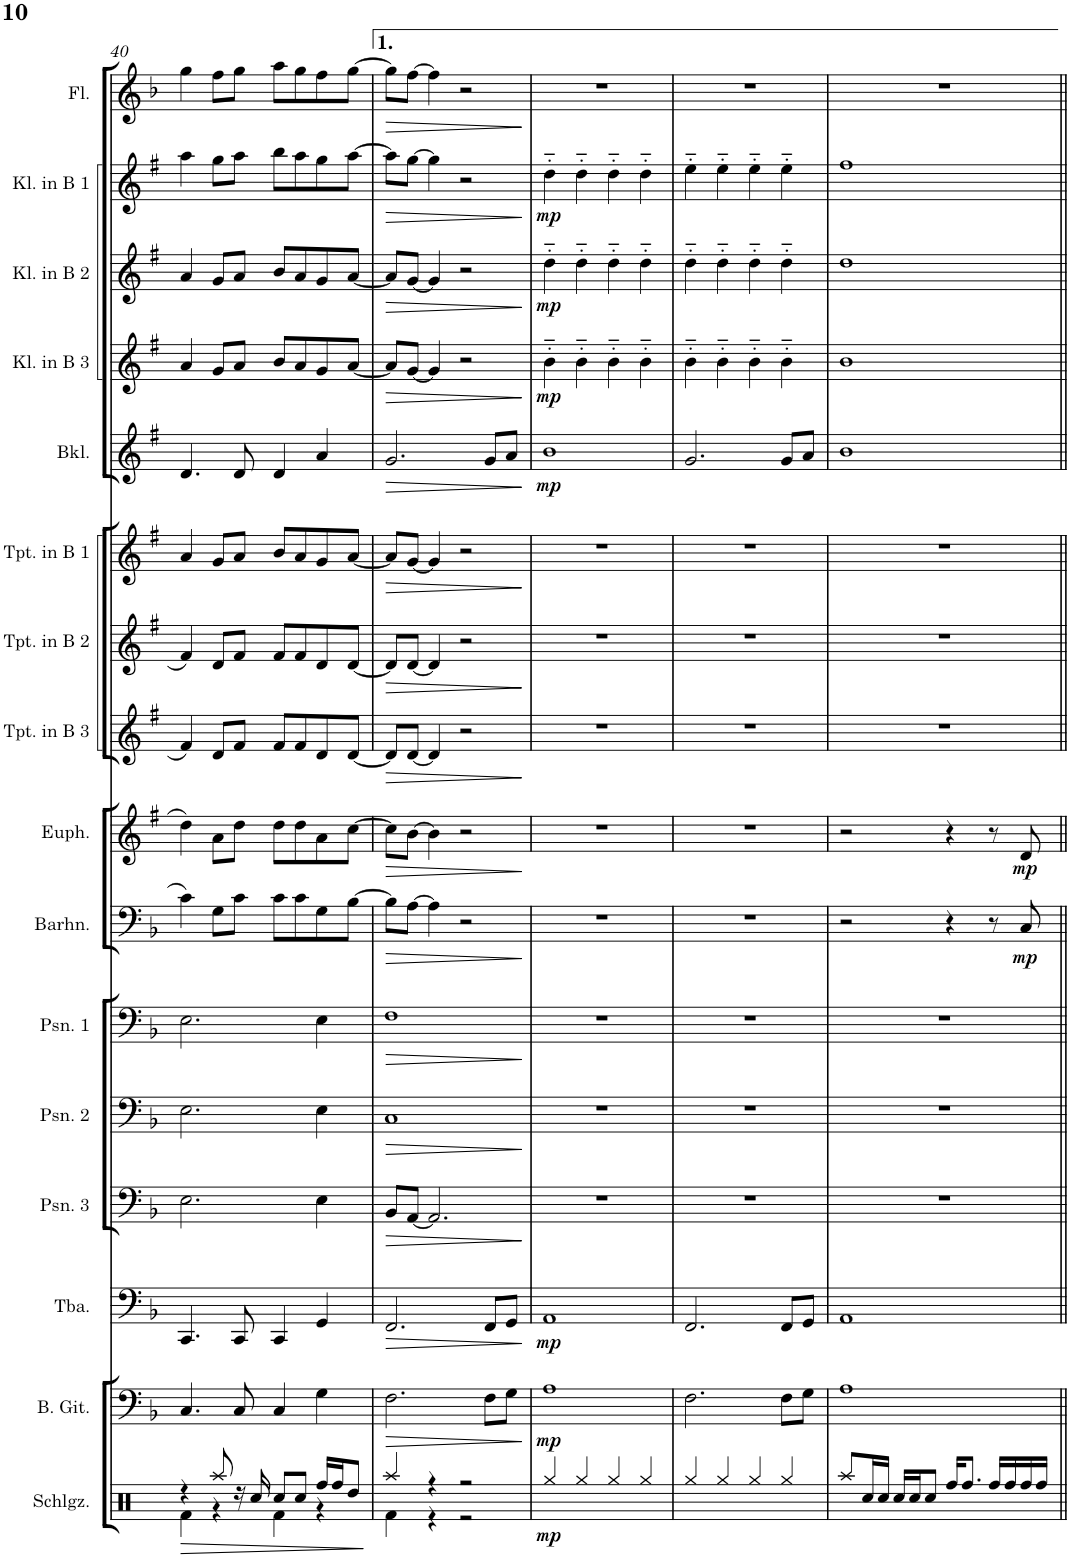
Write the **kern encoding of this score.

**kern	**dynam	**kern	**dynam	**kern	**dynam	**kern	**dynam	**kern	**dynam	**kern	**dynam	**kern	**dynam	**kern	**dynam	**kern	**dynam	**kern	**dynam	**kern	**dynam	**kern	**dynam	**kern	**dynam	**kern	**dynam	**kern	**dynam	**kern	**dynam
*part16	*part16	*part15	*part15	*part14	*part14	*part13	*part13	*part12	*part12	*part11	*part11	*part10	*part10	*part9	*part9	*part8	*part8	*part7	*part7	*part6	*part6	*part5	*part5	*part4	*part4	*part3	*part3	*part2	*part2	*part1	*part1
*staff16	*staff16	*staff15	*staff15	*staff14	*staff14	*staff13	*staff13	*staff12	*staff12	*staff11	*staff11	*staff10	*staff10	*staff9	*staff9	*staff8	*staff8	*staff7	*staff7	*staff6	*staff6	*staff5	*staff5	*staff4	*staff4	*staff3	*staff3	*staff2	*staff2	*staff1	*staff1
*I"Schlagwerk	*	*I"Bass Gitarre	*	*I"Tuba	*	*I"Posaune 3	*	*I"Posaune 2	*	*I"Posaune 1	*	*I"Baritonhorn	*	*I"Euphonium	*	*I"Trompete in B 3	*	*I"Trompete in B 2	*	*I"Trompete in B 1	*	*I"Bassklarinette	*	*I"Klarinette in B 3	*	*I"Klarinette in B 2	*	*I"Klarinette in B 1	*	*I"Flöte	*
*	*	*I'B. Git.	*	*I'Tba.	*	*I'Psn. 3	*	*I'Psn. 2	*	*I'Psn. 1	*	*I'Barhn.	*	*I'Euph.	*	*I'Tpt. in B 3	*	*I'Tpt. in B 2	*	*I'Tpt. in B 1	*	*I'Bkl.	*	*I'Kl. in B 3	*	*I'Kl. in B 2	*	*I'Kl. in B 1	*	*I'Fl.	*
!!LO:PB:g=z
*clefX	*	*clefF4	*	*clefF4	*	*clefF4	*	*clefF4	*	*clefF4	*	*clefF4	*	*clefG2	*	*clefG2	*	*clefG2	*	*clefG2	*	*clefG2	*	*clefG2	*	*clefG2	*	*clefG2	*	*clefG2	*
*	*	*Trd7c12	*	*	*	*	*	*	*	*	*	*Trd4c7	*	*Trd8c14	*	*Trd1c2	*	*Trd1c2	*	*Trd1c2	*	*Trd8c14	*	*Trd1c2	*	*Trd1c2	*	*Trd1c2	*	*	*
*k[]	*	*k[b-]	*	*k[b-]	*	*k[b-]	*	*k[b-]	*	*k[b-]	*	*k[b-]	*	*k[f#]	*	*k[f#]	*	*k[f#]	*	*k[f#]	*	*k[f#]	*	*k[f#]	*	*k[f#]	*	*k[f#]	*	*k[b-]	*
*M4/4	*	*M4/4	*	*M4/4	*	*M4/4	*	*M4/4	*	*M4/4	*	*M4/4	*	*M4/4	*	*M4/4	*	*M4/4	*	*M4/4	*	*M4/4	*	*M4/4	*	*M4/4	*	*M4/4	*	*M4/4	*
=40	=40	=40	=40	=40	=40	=40	=40	=40	=40	=40	=40	=40	=40	=40	=40	=40	=40	=40	=40	=40	=40	=40	=40	=40	=40	=40	=40	=40	=40	=40	=40
!	!LO:HP:b	!	!	!	!	!	!	!	!	!	!	!	!	!	!	!	!	!	!	!	!	!	!	!	!	!	!	!	!	!	!
*^	*	*	*	*	*	*	*	*	*	*	*	*	*	*	*	*	*	*	*	*	*	*	*	*	*	*	*	*	*	*	*
4r	4Rf\	>	4.C/	.	4.CC/	.	2.E\	.	2.E\	.	2.E\	.	4c\	.	4dd\	.	4f#/	.	4f#/	.	4a/	.	4.d/	.	4a/	.	4a/	.	4aa\	.	4gg\	.
8Raa/	4r	.	.	.	.	.	.	.	.	.	.	.	8G\L	.	8a\L	.	8d/L	.	8d/L	.	8g/L	.	.	.	8g/L	.	8g/L	.	8gg\L	.	8ff\L	.
16r	.	.	8C/	.	8CC/	.	.	.	.	.	.	.	8c\J	.	8dd\J	.	8f#/J	.	8f#/J	.	8a/J	.	8d/	.	8a/J	.	8a/J	.	8aa\J	.	8gg\J	.
16Rcc/	.	.	.	.	.	.	.	.	.	.	.	.	.	.	.	.	.	.	.	.	.	.	.	.	.	.	.	.	.	.	.	.
8Rcc/L	4Rf\	.	4C/	.	4CC/	.	.	.	.	.	.	.	8c\L	.	8dd\L	.	8f#/L	.	8f#/L	.	8b/L	.	4d/	.	8b/L	.	8b/L	.	8bb\L	.	8aa\L	.
8Rcc/J	.	.	.	.	.	.	.	.	.	.	.	.	8c\	.	8dd\	.	8f#/	.	8f#/	.	8a/	.	.	.	8a/	.	8a/	.	8aa\	.	8gg\	.
16Rff/LL	4r	.	4G\	.	4GG/	.	4E\	.	4E\	.	4E\	.	8G\	.	8a\	.	8d/	.	8d/	.	8g/	.	4a/	.	8g/	.	8g/	.	8gg\	.	8ff\	.
16Rff/J	.	.	.	.	.	.	.	.	.	.	.	.	.	.	.	.	.	.	.	.	.	.	.	.	.	.	.	.	.	.	.	.
8Rdd/J	.	.	.	.	.	.	.	.	.	.	.	.	[8B-\J	.	[8cc\J	.	[8d/J	.	[8d/J	.	[8a/J	.	.	.	[8a/J	.	[8a/J	.	[8aa\J	.	[8gg\J	.
*v	*v	*	*	*	*	*	*	*	*	*	*	*	*	*	*	*	*	*	*	*	*	*	*	*	*	*	*	*	*	*	*	*
.	]	.	.	.	.	.	.	.	.	.	.	.	.	.	.	.	.	.	.	.	.	.	.	.	.	.	.	.	.	.	.
=41	=41	=41	=41	=41	=41	=41	=41	=41	=41	=41	=41	=41	=41	=41	=41	=41	=41	=41	=41	=41	=41	=41	=41	=41	=41	=41	=41	=41	=41	=41	=41
*^	*	*	*	*	*	*	*	*	*	*	*	*	*	*	*	*	*	*	*	*	*	*	*	*	*	*	*	*	*	*	*
!	!	!	!	!LO:HP:b	!	!LO:HP:b	!	!LO:HP:b	!	!LO:HP:b	!	!LO:HP:b	!	!LO:HP:b	!	!LO:HP:b	!	!LO:HP:b	!	!LO:HP:b	!	!LO:HP:b	!	!LO:HP:b	!	!LO:HP:b	!	!LO:HP:b	!	!LO:HP:b	!	!LO:HP:b
4Raa/	4Rf\	.	2.F\	>	2.FF/	>	8BB-/L	>	1C	>	1F	>	8B-\L]	>	8cc\L]	>	8d/L]	>	8d/L]	>	8a/L]	>	2.g/	>	8a/L]	>	8a/L]	>	8aa\L]	>	8gg\L]	>
.	.	.	.	.	.	.	[8AA/J	.	.	.	.	.	[8A\J	.	[8b\J	.	[8d/J	.	[8d/J	.	[8g/J	.	.	.	[8g/J	.	[8g/J	.	[8gg\J	.	[8ff\J	.
4r	4r	.	.	.	.	.	2.AA/]	.	.	.	.	.	4A\]	.	4b\]	.	4d/]	.	4d/]	.	4g/]	.	.	.	4g/]	.	4g/]	.	4gg\]	.	4ff\]	.
2r	2r	.	.	.	.	.	.	.	.	.	.	.	2r	.	2r	.	2r	.	2r	.	2r	.	.	.	2r	.	2r	.	2r	.	2r	.
.	.	.	8F\L	.	8FF/L	.	.	.	.	.	.	.	.	.	.	.	.	.	.	.	.	.	8g/L	.	.	.	.	.	.	.	.	.
.	.	.	8G\J	.	8GG/J	.	.	.	.	.	.	.	.	.	.	.	.	.	.	.	.	.	8a/J	.	.	.	.	.	.	.	.	.
*v	*v	*	*	*	*	*	*	*	*	*	*	*	*	*	*	*	*	*	*	*	*	*	*	*	*	*	*	*	*	*	*	*
.	.	.	]	.	]	.	]	.	]	.	]	.	]	.	]	.	]	.	]	.	]	.	]	.	]	.	]	.	]	.	]
=42	=42	=42	=42	=42	=42	=42	=42	=42	=42	=42	=42	=42	=42	=42	=42	=42	=42	=42	=42	=42	=42	=42	=42	=42	=42	=42	=42	=42	=42	=42	=42
!	!LO:DY:b	!	!LO:DY:b	!	!LO:DY:b	!	!	!	!	!	!	!	!	!	!	!	!	!	!	!	!	!	!LO:DY:b	!	!LO:DY:b	!	!LO:DY:b	!	!LO:DY:b	!	!
4Rgg/	mp	1A	mp	1AA	mp	1r	.	1r	.	1r	.	1r	.	1r	.	1r	.	1r	.	1r	.	1b	mp	4b'~\	mp	4dd'~\	mp	4dd'~\	mp	1r	.
4Rgg/	.	.	.	.	.	.	.	.	.	.	.	.	.	.	.	.	.	.	.	.	.	.	.	4b'~\	.	4dd'~\	.	4dd'~\	.	.	.
4Rgg/	.	.	.	.	.	.	.	.	.	.	.	.	.	.	.	.	.	.	.	.	.	.	.	4b'~\	.	4dd'~\	.	4dd'~\	.	.	.
4Rgg/	.	.	.	.	.	.	.	.	.	.	.	.	.	.	.	.	.	.	.	.	.	.	.	4b'~\	.	4dd'~\	.	4dd'~\	.	.	.
=43	=43	=43	=43	=43	=43	=43	=43	=43	=43	=43	=43	=43	=43	=43	=43	=43	=43	=43	=43	=43	=43	=43	=43	=43	=43	=43	=43	=43	=43	=43	=43
4Rgg/	.	2.F\	.	2.FF/	.	1r	.	1r	.	1r	.	1r	.	1r	.	1r	.	1r	.	1r	.	2.g/	.	4b'~\	.	4dd'~\	.	4ee'~\	.	1r	.
4Rgg/	.	.	.	.	.	.	.	.	.	.	.	.	.	.	.	.	.	.	.	.	.	.	.	4b'~\	.	4dd'~\	.	4ee'~\	.	.	.
4Rgg/	.	.	.	.	.	.	.	.	.	.	.	.	.	.	.	.	.	.	.	.	.	.	.	4b'~\	.	4dd'~\	.	4ee'~\	.	.	.
4Rgg/	.	8F\L	.	8FF/L	.	.	.	.	.	.	.	.	.	.	.	.	.	.	.	.	.	8g/L	.	4b'~\	.	4dd'~\	.	4ee'~\	.	.	.
.	.	8G\J	.	8GG/J	.	.	.	.	.	.	.	.	.	.	.	.	.	.	.	.	.	8a/J	.	.	.	.	.	.	.	.	.
=44	=44	=44	=44	=44	=44	=44	=44	=44	=44	=44	=44	=44	=44	=44	=44	=44	=44	=44	=44	=44	=44	=44	=44	=44	=44	=44	=44	=44	=44	=44	=44
8Raa/L	.	1A	.	1AA	.	1r	.	1r	.	1r	.	2r	.	2r	.	1r	.	1r	.	1r	.	1b	.	1b	.	1dd	.	1ff#	.	1r	.
16Rcc/L	.	.	.	.	.	.	.	.	.	.	.	.	.	.	.	.	.	.	.	.	.	.	.	.	.	.	.	.	.	.	.
16Rcc/JJ	.	.	.	.	.	.	.	.	.	.	.	.	.	.	.	.	.	.	.	.	.	.	.	.	.	.	.	.	.	.	.
16Rcc/LL	.	.	.	.	.	.	.	.	.	.	.	.	.	.	.	.	.	.	.	.	.	.	.	.	.	.	.	.	.	.	.
16Rcc/J	.	.	.	.	.	.	.	.	.	.	.	.	.	.	.	.	.	.	.	.	.	.	.	.	.	.	.	.	.	.	.
8Rcc/J	.	.	.	.	.	.	.	.	.	.	.	.	.	.	.	.	.	.	.	.	.	.	.	.	.	.	.	.	.	.	.
16Rff/KL	.	.	.	.	.	.	.	.	.	.	.	4r	.	4r	.	.	.	.	.	.	.	.	.	.	.	.	.	.	.	.	.
8.Rff/J	.	.	.	.	.	.	.	.	.	.	.	.	.	.	.	.	.	.	.	.	.	.	.	.	.	.	.	.	.	.	.
16Rff/LL	.	.	.	.	.	.	.	.	.	.	.	8r	.	8r	.	.	.	.	.	.	.	.	.	.	.	.	.	.	.	.	.
16Rff/	.	.	.	.	.	.	.	.	.	.	.	.	.	.	.	.	.	.	.	.	.	.	.	.	.	.	.	.	.	.	.
!	!	!	!	!	!	!	!	!	!	!	!	!	!LO:DY:b	!	!LO:DY:b	!	!	!	!	!	!	!	!	!	!	!	!	!	!	!	!
16Rff/	.	.	.	.	.	.	.	.	.	.	.	8C/	mp	8d/	mp	.	.	.	.	.	.	.	.	.	.	.	.	.	.	.	.
16Rff/JJ	.	.	.	.	.	.	.	.	.	.	.	.	.	.	.	.	.	.	.	.	.	.	.	.	.	.	.	.	.	.	.
=||	=||	=||	=||	=||	=||	=||	=||	=||	=||	=||	=||	=||	=||	=||	=||	=||	=||	=||	=||	=||	=||	=||	=||	=||	=||	=||	=||	=||	=||	=||	=||
*-	*-	*-	*-	*-	*-	*-	*-	*-	*-	*-	*-	*-	*-	*-	*-	*-	*-	*-	*-	*-	*-	*-	*-	*-	*-	*-	*-	*-	*-	*-	*-
